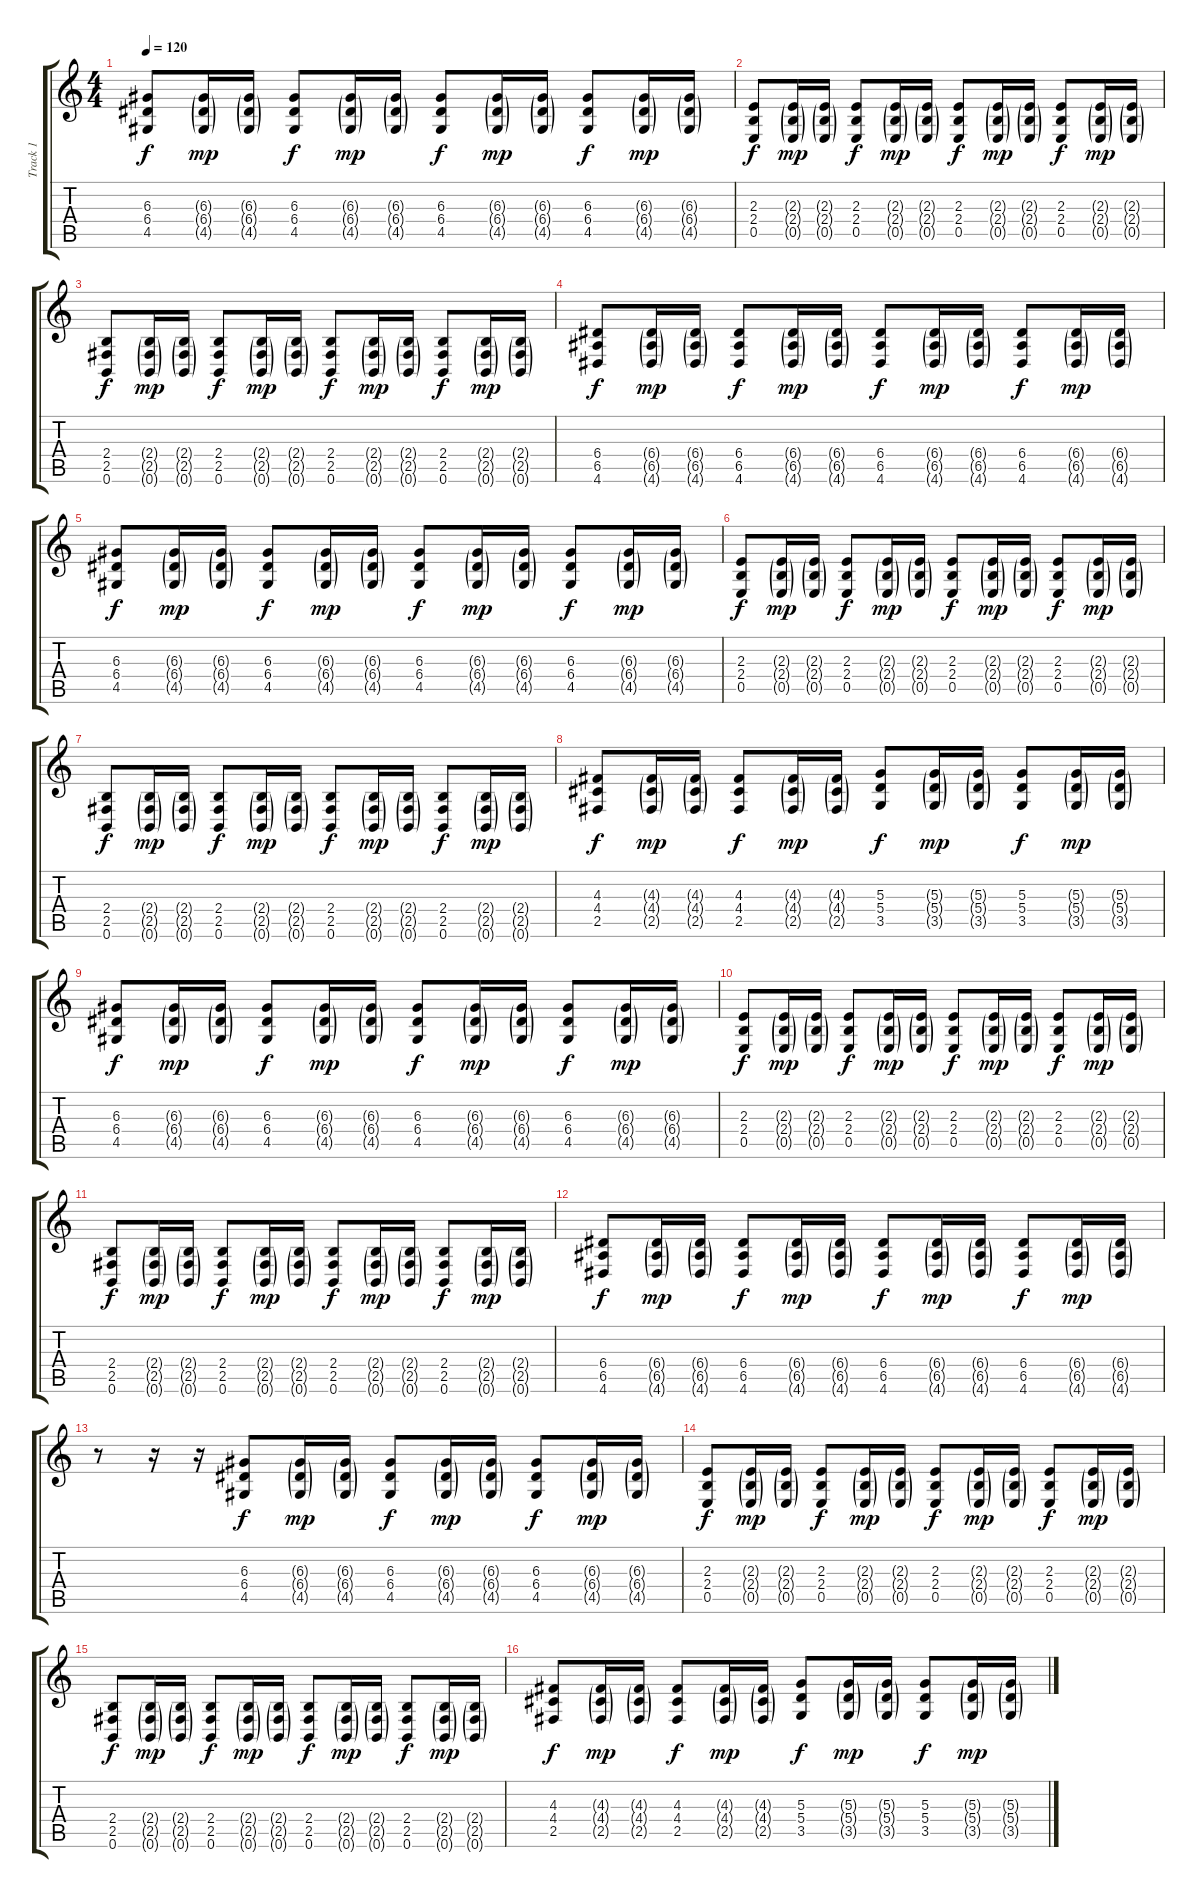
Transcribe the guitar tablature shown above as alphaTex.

\track ("Track 1" "Track 1") {instrument distortionguitar}
\staff {score tabs}
\tuning (B3 Gb3 D3 A2 E2 B1) {hide}
\ts (4 4)
\tempo 120
\clef g2
\ks c
(6.3 6.4 4.5).8{dy f} (6.3{g} 6.4{g} 4.5{g}).16{dy mp} (6.3{g} 6.4{g} 4.5{g}).16 (6.3 6.4 4.5).8{dy f} (6.3{g} 6.4{g} 4.5{g}).16{dy mp} (6.3{g} 6.4{g} 4.5{g}).16 (6.3 6.4 4.5).8{dy f} (6.3{g} 6.4{g} 4.5{g}).16{dy mp} (6.3{g} 6.4{g} 4.5{g}).16 (6.3 6.4 4.5).8{dy f} (6.3{g} 6.4{g} 4.5{g}).16{dy mp} (6.3{g} 6.4{g} 4.5{g}).16 |
(2.3 2.4 0.5).8{dy f} (2.3{g} 2.4{g} 0.5{g}).16{dy mp} (2.3{g} 2.4{g} 0.5{g}).16 (2.3 2.4 0.5).8{dy f} (2.3{g} 2.4{g} 0.5{g}).16{dy mp} (2.3{g} 2.4{g} 0.5{g}).16 (2.3 2.4 0.5).8{dy f} (2.3{g} 2.4{g} 0.5{g}).16{dy mp} (2.3{g} 2.4{g} 0.5{g}).16 (2.3 2.4 0.5).8{dy f} (2.3{g} 2.4{g} 0.5{g}).16{dy mp} (2.3{g} 2.4{g} 0.5{g}).16 |
(2.4 2.5 0.6).8{dy f} (2.4{g} 2.5{g} 0.6{g}).16{dy mp} (2.4{g} 2.5{g} 0.6{g}).16 (2.4 2.5 0.6).8{dy f} (2.4{g} 2.5{g} 0.6{g}).16{dy mp} (2.4{g} 2.5{g} 0.6{g}).16 (2.4 2.5 0.6).8{dy f} (2.4{g} 2.5{g} 0.6{g}).16{dy mp} (2.4{g} 2.5{g} 0.6{g}).16 (2.4 2.5 0.6).8{dy f} (2.4{g} 2.5{g} 0.6{g}).16{dy mp} (2.4{g} 2.5{g} 0.6{g}).16 |
(6.4 6.5 4.6).8{dy f} (6.4{g} 6.5{g} 4.6{g}).16{dy mp} (6.4{g} 6.5{g} 4.6{g}).16 (6.4 6.5 4.6).8{dy f} (6.4{g} 6.5{g} 4.6{g}).16{dy mp} (6.4{g} 6.5{g} 4.6{g}).16 (6.4 6.5 4.6).8{dy f} (6.4{g} 6.5{g} 4.6{g}).16{dy mp} (6.4{g} 6.5{g} 4.6{g}).16 (6.4 6.5 4.6).8{dy f} (6.4{g} 6.5{g} 4.6{g}).16{dy mp} (6.4{g} 6.5{g} 4.6{g}).16 |
(6.3 6.4 4.5).8{dy f} (6.3{g} 6.4{g} 4.5{g}).16{dy mp} (6.3{g} 6.4{g} 4.5{g}).16 (6.3 6.4 4.5).8{dy f} (6.3{g} 6.4{g} 4.5{g}).16{dy mp} (6.3{g} 6.4{g} 4.5{g}).16 (6.3 6.4 4.5).8{dy f} (6.3{g} 6.4{g} 4.5{g}).16{dy mp} (6.3{g} 6.4{g} 4.5{g}).16 (6.3 6.4 4.5).8{dy f} (6.3{g} 6.4{g} 4.5{g}).16{dy mp} (6.3{g} 6.4{g} 4.5{g}).16 |
(2.3 2.4 0.5).8{dy f} (2.3{g} 2.4{g} 0.5{g}).16{dy mp} (2.3{g} 2.4{g} 0.5{g}).16 (2.3 2.4 0.5).8{dy f} (2.3{g} 2.4{g} 0.5{g}).16{dy mp} (2.3{g} 2.4{g} 0.5{g}).16 (2.3 2.4 0.5).8{dy f} (2.3{g} 2.4{g} 0.5{g}).16{dy mp} (2.3{g} 2.4{g} 0.5{g}).16 (2.3 2.4 0.5).8{dy f} (2.3{g} 2.4{g} 0.5{g}).16{dy mp} (2.3{g} 2.4{g} 0.5{g}).16 |
(2.4 2.5 0.6).8{dy f} (2.4{g} 2.5{g} 0.6{g}).16{dy mp} (2.4{g} 2.5{g} 0.6{g}).16 (2.4 2.5 0.6).8{dy f} (2.4{g} 2.5{g} 0.6{g}).16{dy mp} (2.4{g} 2.5{g} 0.6{g}).16 (2.4 2.5 0.6).8{dy f} (2.4{g} 2.5{g} 0.6{g}).16{dy mp} (2.4{g} 2.5{g} 0.6{g}).16 (2.4 2.5 0.6).8{dy f} (2.4{g} 2.5{g} 0.6{g}).16{dy mp} (2.4{g} 2.5{g} 0.6{g}).16 |
(4.3 4.4 2.5).8{dy f} (4.3{g} 4.4{g} 2.5{g}).16{dy mp} (4.3{g} 4.4{g} 2.5{g}).16 (4.3 4.4 2.5).8{dy f} (4.3{g} 4.4{g} 2.5{g}).16{dy mp} (4.3{g} 4.4{g} 2.5{g}).16 (5.3 5.4 3.5).8{dy f} (5.3{g} 5.4{g} 3.5{g}).16{dy mp} (5.3{g} 5.4{g} 3.5{g}).16 (5.3 5.4 3.5).8{dy f} (5.3{g} 5.4{g} 3.5{g}).16{dy mp} (5.3{g} 5.4{g} 3.5{g}).16 |
(6.3 6.4 4.5).8{dy f} (6.3{g} 6.4{g} 4.5{g}).16{dy mp} (6.3{g} 6.4{g} 4.5{g}).16 (6.3 6.4 4.5).8{dy f} (6.3{g} 6.4{g} 4.5{g}).16{dy mp} (6.3{g} 6.4{g} 4.5{g}).16 (6.3 6.4 4.5).8{dy f} (6.3{g} 6.4{g} 4.5{g}).16{dy mp} (6.3{g} 6.4{g} 4.5{g}).16 (6.3 6.4 4.5).8{dy f} (6.3{g} 6.4{g} 4.5{g}).16{dy mp} (6.3{g} 6.4{g} 4.5{g}).16 |
(2.3 2.4 0.5).8{dy f} (2.3{g} 2.4{g} 0.5{g}).16{dy mp} (2.3{g} 2.4{g} 0.5{g}).16 (2.3 2.4 0.5).8{dy f} (2.3{g} 2.4{g} 0.5{g}).16{dy mp} (2.3{g} 2.4{g} 0.5{g}).16 (2.3 2.4 0.5).8{dy f} (2.3{g} 2.4{g} 0.5{g}).16{dy mp} (2.3{g} 2.4{g} 0.5{g}).16 (2.3 2.4 0.5).8{dy f} (2.3{g} 2.4{g} 0.5{g}).16{dy mp} (2.3{g} 2.4{g} 0.5{g}).16 |
(2.4 2.5 0.6).8{dy f} (2.4{g} 2.5{g} 0.6{g}).16{dy mp} (2.4{g} 2.5{g} 0.6{g}).16 (2.4 2.5 0.6).8{dy f} (2.4{g} 2.5{g} 0.6{g}).16{dy mp} (2.4{g} 2.5{g} 0.6{g}).16 (2.4 2.5 0.6).8{dy f} (2.4{g} 2.5{g} 0.6{g}).16{dy mp} (2.4{g} 2.5{g} 0.6{g}).16 (2.4 2.5 0.6).8{dy f} (2.4{g} 2.5{g} 0.6{g}).16{dy mp} (2.4{g} 2.5{g} 0.6{g}).16 |
(6.4 6.5 4.6).8{dy f} (6.4{g} 6.5{g} 4.6{g}).16{dy mp} (6.4{g} 6.5{g} 4.6{g}).16 (6.4 6.5 4.6).8{dy f} (6.4{g} 6.5{g} 4.6{g}).16{dy mp} (6.4{g} 6.5{g} 4.6{g}).16 (6.4 6.5 4.6).8{dy f} (6.4{g} 6.5{g} 4.6{g}).16{dy mp} (6.4{g} 6.5{g} 4.6{g}).16 (6.4 6.5 4.6).8{dy f} (6.4{g} 6.5{g} 4.6{g}).16{dy mp} (6.4{g} 6.5{g} 4.6{g}).16 |
r.8 r.16 r.16 (6.3 6.4 4.5).8{dy f} (6.3{g} 6.4{g} 4.5{g}).16{dy mp} (6.3{g} 6.4{g} 4.5{g}).16 (6.3 6.4 4.5).8{dy f} (6.3{g} 6.4{g} 4.5{g}).16{dy mp} (6.3{g} 6.4{g} 4.5{g}).16 (6.3 6.4 4.5).8{dy f} (6.3{g} 6.4{g} 4.5{g}).16{dy mp} (6.3{g} 6.4{g} 4.5{g}).16 |
(2.3 2.4 0.5).8{dy f} (2.3{g} 2.4{g} 0.5{g}).16{dy mp} (2.3{g} 2.4{g} 0.5{g}).16 (2.3 2.4 0.5).8{dy f} (2.3{g} 2.4{g} 0.5{g}).16{dy mp} (2.3{g} 2.4{g} 0.5{g}).16 (2.3 2.4 0.5).8{dy f} (2.3{g} 2.4{g} 0.5{g}).16{dy mp} (2.3{g} 2.4{g} 0.5{g}).16 (2.3 2.4 0.5).8{dy f} (2.3{g} 2.4{g} 0.5{g}).16{dy mp} (2.3{g} 2.4{g} 0.5{g}).16 |
(2.4 2.5 0.6).8{dy f} (2.4{g} 2.5{g} 0.6{g}).16{dy mp} (2.4{g} 2.5{g} 0.6{g}).16 (2.4 2.5 0.6).8{dy f} (2.4{g} 2.5{g} 0.6{g}).16{dy mp} (2.4{g} 2.5{g} 0.6{g}).16 (2.4 2.5 0.6).8{dy f} (2.4{g} 2.5{g} 0.6{g}).16{dy mp} (2.4{g} 2.5{g} 0.6{g}).16 (2.4 2.5 0.6).8{dy f} (2.4{g} 2.5{g} 0.6{g}).16{dy mp} (2.4{g} 2.5{g} 0.6{g}).16 |
(4.3 4.4 2.5).8{dy f} (4.3{g} 4.4{g} 2.5{g}).16{dy mp} (4.3{g} 4.4{g} 2.5{g}).16 (4.3 4.4 2.5).8{dy f} (4.3{g} 4.4{g} 2.5{g}).16{dy mp} (4.3{g} 4.4{g} 2.5{g}).16 (5.3 5.4 3.5).8{dy f} (5.3{g} 5.4{g} 3.5{g}).16{dy mp} (5.3{g} 5.4{g} 3.5{g}).16 (5.3 5.4 3.5).8{dy f} (5.3{g} 5.4{g} 3.5{g}).16{dy mp} (5.3{g} 5.4{g} 3.5{g}).16
